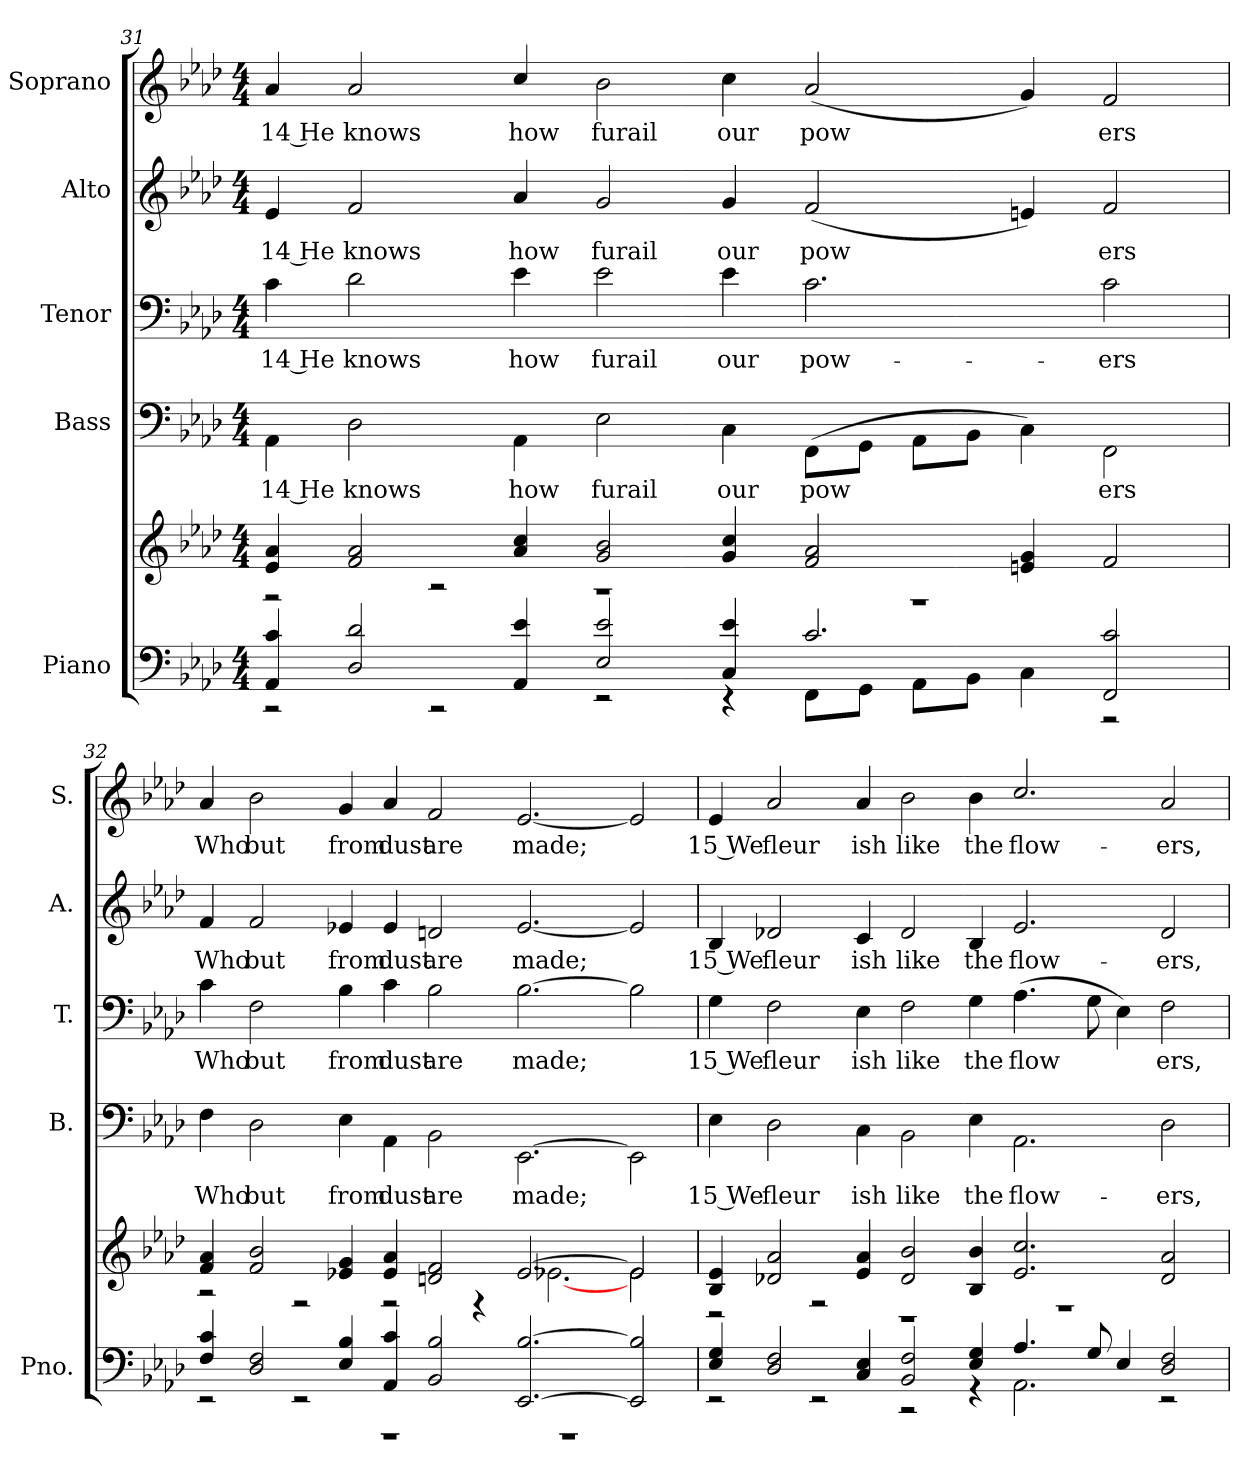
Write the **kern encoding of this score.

**kern	**kern	**kern	**text	**kern	**text	**kern	**text	**kern	**text
*part5	*part5	*part4	*part4	*part3	*part3	*part2	*part2	*part1	*part1
*staff6	*staff5	*staff4	*staff4	*staff3	*staff3	*staff2	*staff2	*staff1	*staff1
*I"Piano	*	*I"Bass	*	*I"Tenor	*	*I"Alto	*	*I"Soprano	*
*I'Pno.	*	*I'B.	*	*I'T.	*	*I'A.	*	*I'S.	*
*clefF4	*clefG2	*clefF4	*	*clefF4	*	*clefG2	*	*clefG2	*
*k[b-e-a-d-]	*k[b-e-a-d-]	*k[b-e-a-d-]	*	*k[b-e-a-d-]	*	*k[b-e-a-d-]	*	*k[b-e-a-d-]	*
*A-:	*A-:	*A-:	*	*A-:	*	*A-:	*	*A-:	*
*M4/4	*M4/4	*M4/4	*	*M4/4	*	*M4/4	*	*M4/4	*
=31	=31	=31	=31	=31	=31	=31	=31	=31	=31
*^	*^	*	*	*	*	*	*	*	*
!	!	!	!	!	!LO:LY:b:color=#000000	!	!	!	!	!	!
!	!	!	!	!	!	!	!LO:LY:b:color=#000000	!	!	!	!
!	!	!	!	!	!	!	!	!	!LO:LY:b:color=#000000	!	!
!	!	!	!	!	!	!	!	!	!	!	!LO:LY:b:color=#000000
4AA-i/ 4ci	2r	4e-i/ 4a-i	2r	4AA-i\	14 He	4ci\	14 He	4e-i/	14 He	4a-i/	14 He
!	!	!	!	!	!LO:LY:b:color=#000000	!	!	!	!	!	!
!	!	!	!	!	!	!	!LO:LY:b:color=#000000	!	!	!	!
!	!	!	!	!	!	!	!	!	!LO:LY:b:color=#000000	!	!
!	!	!	!	!	!	!	!	!	!	!	!LO:LY:b:color=#000000
2D-i/ 2d-i	.	2fi/ 2a-i	.	2D-i\	knows	2d-i\	knows	2fi/	knows	2a-i/	knows
.	2r	.	2r	.	.	.	.	.	.	.	.
!	!	!	!	!	!LO:LY:b:color=#000000	!	!	!	!	!	!
!	!	!	!	!	!	!	!LO:LY:b:color=#000000	!	!	!	!
!	!	!	!	!	!	!	!	!	!LO:LY:b:color=#000000	!	!
!	!	!	!	!	!	!	!	!	!	!	!LO:LY:b:color=#000000
4AA-i/ 4e-i	.	4a-i/ 4cci	.	4AA-i\	how	4e-i\	how	4a-i/	how	4cci/	how
!	!	!	!	!	!LO:LY:b:color=#000000	!	!	!	!	!	!
!	!	!	!	!	!	!	!LO:LY:b:color=#000000	!	!	!	!
!	!	!	!	!	!	!	!	!	!LO:LY:b:color=#000000	!	!
!	!	!	!	!	!	!	!	!	!	!	!LO:LY:b:color=#000000
2E-i/ 2e-i	2r	2gi/ 2b-i	1r	2E-i\	furail	2e-i\	furail	2gi/	furail	2b-i\	furail
!	!	!	!	!	!LO:LY:b:color=#000000	!	!	!	!	!	!
!	!	!	!	!	!	!	!LO:LY:b:color=#000000	!	!	!	!
!	!	!	!	!	!	!	!	!	!LO:LY:b:color=#000000	!	!
!	!	!	!	!	!	!	!	!	!	!	!LO:LY:b:color=#000000
4Ci/ 4e-i	4r	4gi/ 4cci	.	4Ci\	our	4e-i\	our	4gi/	our	4cci\	our
!	!	!	!	!	!LO:LY:b:color=#000000	!	!	!	!	!	!
!	!	!	!	!	!	!	!LO:LY:b:color=#000000	!	!	!	!
!	!	!	!	!	!	!	!	!	!LO:LY:b:color=#000000	!	!
!	!	!	!	!	!	!	!	!	!	!	!LO:LY:b:color=#000000
2.ci/	8FFi\L	2fi/ 2a-i	.	(8FFi\L	pow	2.ci\	pow-	(2fi/	pow	(2a-i/	pow
.	8GGi\J	.	.	8GGi\J	.	.	.	.	.	.	.
.	8AA-i\L	.	1r	8AA-i\L	.	.	.	.	.	.	.
.	8BB-i\J	.	.	8BB-i\J	.	.	.	.	.	.	.
.	4Ci\	4eni/ 4gi	.	4Ci\)	.	.	.	4eni/)	.	4gi/)	.
!	!	!	!	!	!LO:LY:b:color=#000000	!	!	!	!	!	!
!	!	!	!	!	!	!	!LO:LY:b:color=#000000	!	!	!	!
!	!	!	!	!	!	!	!	!	!LO:LY:b:color=#000000	!	!
!	!	!	!	!	!	!	!	!	!	!	!LO:LY:b:color=#000000
2FFi/ 2ci	2r	2fi/	.	2FFi\	ers	2ci\	-ers	2fi/	ers	2fi/	ers
!!LO:PB:g=z
=32	=32	=32	=32	=32	=32	=32	=32	=32	=32	=32	=32
!	!	!	!	!	!LO:LY:b:color=#000000	!	!	!	!	!	!
!	!	!	!	!	!	!	!LO:LY:b:color=#000000	!	!	!	!
!	!	!	!	!	!	!	!	!	!LO:LY:b:color=#000000	!	!
!	!	!	!	!	!	!	!	!	!	!	!LO:LY:b:color=#000000
4Fi/ 4ci	2r	4fi/ 4a-i	2r	4Fi\	Who	4ci\	Who	4fi/	Who	4a-i/	Who
!	!	!	!	!	!LO:LY:b:color=#000000	!	!	!	!	!	!
!	!	!	!	!	!	!	!LO:LY:b:color=#000000	!	!	!	!
!	!	!	!	!	!	!	!	!	!LO:LY:b:color=#000000	!	!
!	!	!	!	!	!	!	!	!	!	!	!LO:LY:b:color=#000000
2D-i/ 2Fi	.	2fi/ 2b-i	.	2D-i\	but	2Fi\	but	2fi/	but	2b-i\	but
.	2r	.	2r	.	.	.	.	.	.	.	.
!	!	!	!	!	!LO:LY:b:color=#000000	!	!	!	!	!	!
!	!	!	!	!	!	!	!LO:LY:b:color=#000000	!	!	!	!
!	!	!	!	!	!	!	!	!	!LO:LY:b:color=#000000	!	!
!	!	!	!	!	!	!	!	!	!	!	!LO:LY:b:color=#000000
4E-i/ 4B-i	.	4e-Xi/ 4gi	.	4E-i\	from	4B-i\	from	4e-Xi/	from	4gi/	from
!	!	!	!	!	!LO:LY:b:color=#000000	!	!	!	!	!	!
!	!	!	!	!	!	!	!LO:LY:b:color=#000000	!	!	!	!
!	!	!	!	!	!	!	!	!	!LO:LY:b:color=#000000	!	!
!	!	!	!	!	!	!	!	!	!	!	!LO:LY:b:color=#000000
4AA-i/ 4ci	1r	4e-i/ 4a-i	2r	4AA-i\	dust	4ci\	dust	4e-i/	dust	4a-i/	dust
!	!	!	!	!	!LO:LY:b:color=#000000	!	!	!	!	!	!
!	!	!	!	!	!	!	!LO:LY:b:color=#000000	!	!	!	!
!	!	!	!	!	!	!	!	!	!LO:LY:b:color=#000000	!	!
!	!	!	!	!	!	!	!	!	!	!	!LO:LY:b:color=#000000
2BB-i/ 2B-i	.	2dni/ 2fi	.	2BB-i\	are	2B-i\	are	2dni/	are	2fi/	are
.	.	.	4r	.	.	.	.	.	.	.	.
!	!	!	!	!	!LO:LY:b:color=#000000	!	!	!	!	!	!
!	!	!	!	!	!	!	!LO:LY:b:color=#000000	!	!	!	!
!	!	!	!	!	!	!	!	!	!LO:LY:b:color=#000000	!	!
!	!	!	!	!	!	!	!	!	!	!	!LO:LY:b:color=#000000
[>2.EE-i/ [>2.B-i	.	[>2.e-i/	[<2.e-Xi\	[>2.EE-i\	made;	[>2.B-i\	made;	[<2.e-i/	made;	[<2.e-i/	made;
.	1r	.	.	.	.	.	.	.	.	.	.
2EE-i/] 2B-i]	.	2e-i/]	2e-i\	2EE-i\]	.	2B-i\]	.	2e-i/]	.	2e-i/]	.
=33	=33	=33	=33	=33	=33	=33	=33	=33	=33	=33	=33
!	!	!	!	!	!LO:LY:b:color=#000000	!	!	!	!	!	!
!	!	!	!	!	!	!	!LO:LY:b:color=#000000	!	!	!	!
!	!	!	!	!	!	!	!	!	!LO:LY:b:color=#000000	!	!
!	!	!	!	!	!	!	!	!	!	!	!LO:LY:b:color=#000000
4E-i/ 4Gi	2r	4B-i/ 4e-i	2r	4E-i\	15 We	4Gi\	15 We	4B-i/	15 We	4e-i/	15 We
!	!	!	!	!	!LO:LY:b:color=#000000	!	!	!	!	!	!
!	!	!	!	!	!	!	!LO:LY:b:color=#000000	!	!	!	!
!	!	!	!	!	!	!	!	!	!LO:LY:b:color=#000000	!	!
!	!	!	!	!	!	!	!	!	!	!	!LO:LY:b:color=#000000
2D-i/ 2Fi	.	2d-Xi/ 2a-i	.	2D-i\	fleur	2Fi\	fleur	2d-Xi/	fleur	2a-i/	fleur
.	2r	.	2r	.	.	.	.	.	.	.	.
!	!	!	!	!	!LO:LY:b:color=#000000	!	!	!	!	!	!
!	!	!	!	!	!	!	!LO:LY:b:color=#000000	!	!	!	!
!	!	!	!	!	!	!	!	!	!LO:LY:b:color=#000000	!	!
!	!	!	!	!	!	!	!	!	!	!	!LO:LY:b:color=#000000
4Ci/ 4E-i	.	4e-i/ 4a-i	.	4Ci\	ish	4E-i\	ish	4ci/	ish	4a-i/	ish
!	!	!	!	!	!LO:LY:b:color=#000000	!	!	!	!	!	!
!	!	!	!	!	!	!	!LO:LY:b:color=#000000	!	!	!	!
!	!	!	!	!	!	!	!	!	!LO:LY:b:color=#000000	!	!
!	!	!	!	!	!	!	!	!	!	!	!LO:LY:b:color=#000000
2BB-i/ 2Fi	2r	2d-i/ 2b-i	1r	2BB-i\	like	2Fi\	like	2d-i/	like	2b-i\	like
!	!	!	!	!	!LO:LY:b:color=#000000	!	!	!	!	!	!
!	!	!	!	!	!	!	!LO:LY:b:color=#000000	!	!	!	!
!	!	!	!	!	!	!	!	!	!LO:LY:b:color=#000000	!	!
!	!	!	!	!	!	!	!	!	!	!	!LO:LY:b:color=#000000
4E-i/ 4Gi	4r	4B-i/ 4b-i	.	4E-i\	the	4Gi\	the	4B-i/	the	4b-i\	the
!	!	!	!	!	!LO:LY:b:color=#000000	!	!	!	!	!	!
!	!	!	!	!	!	!	!LO:LY:b:color=#000000	!	!	!	!
!	!	!	!	!	!	!	!	!	!LO:LY:b:color=#000000	!	!
!	!	!	!	!	!	!	!	!	!	!	!LO:LY:b:color=#000000
4.A-i/	2.AA-i\	2.e-i/ 2.cci	.	2.AA-i\	flow-	(4.A-i\	flow	2.e-i/	flow-	2.cci/	flow-
.	.	.	1r	.	.	.	.	.	.	.	.
8Gi/	.	.	.	.	.	8Gi\	.	.	.	.	.
4E-i/	.	.	.	.	.	4E-i\)	.	.	.	.	.
!	!	!	!	!	!LO:LY:b:color=#000000	!	!	!	!	!	!
!	!	!	!	!	!	!	!LO:LY:b:color=#000000	!	!	!	!
!	!	!	!	!	!	!	!	!	!LO:LY:b:color=#000000	!	!
!	!	!	!	!	!	!	!	!	!	!	!LO:LY:b:color=#000000
2D-i/ 2Fi	2r	2d-i/ 2a-i	.	2D-i\	-ers,	2Fi\	ers,	2d-i/	-ers,	2a-i/	-ers,
*v	*v	*	*	*	*	*	*	*	*	*	*
*	*v	*v	*	*	*	*	*	*	*	*
=	=	=	=	=	=	=	=	=	=
*-	*-	*-	*-	*-	*-	*-	*-	*-	*-
